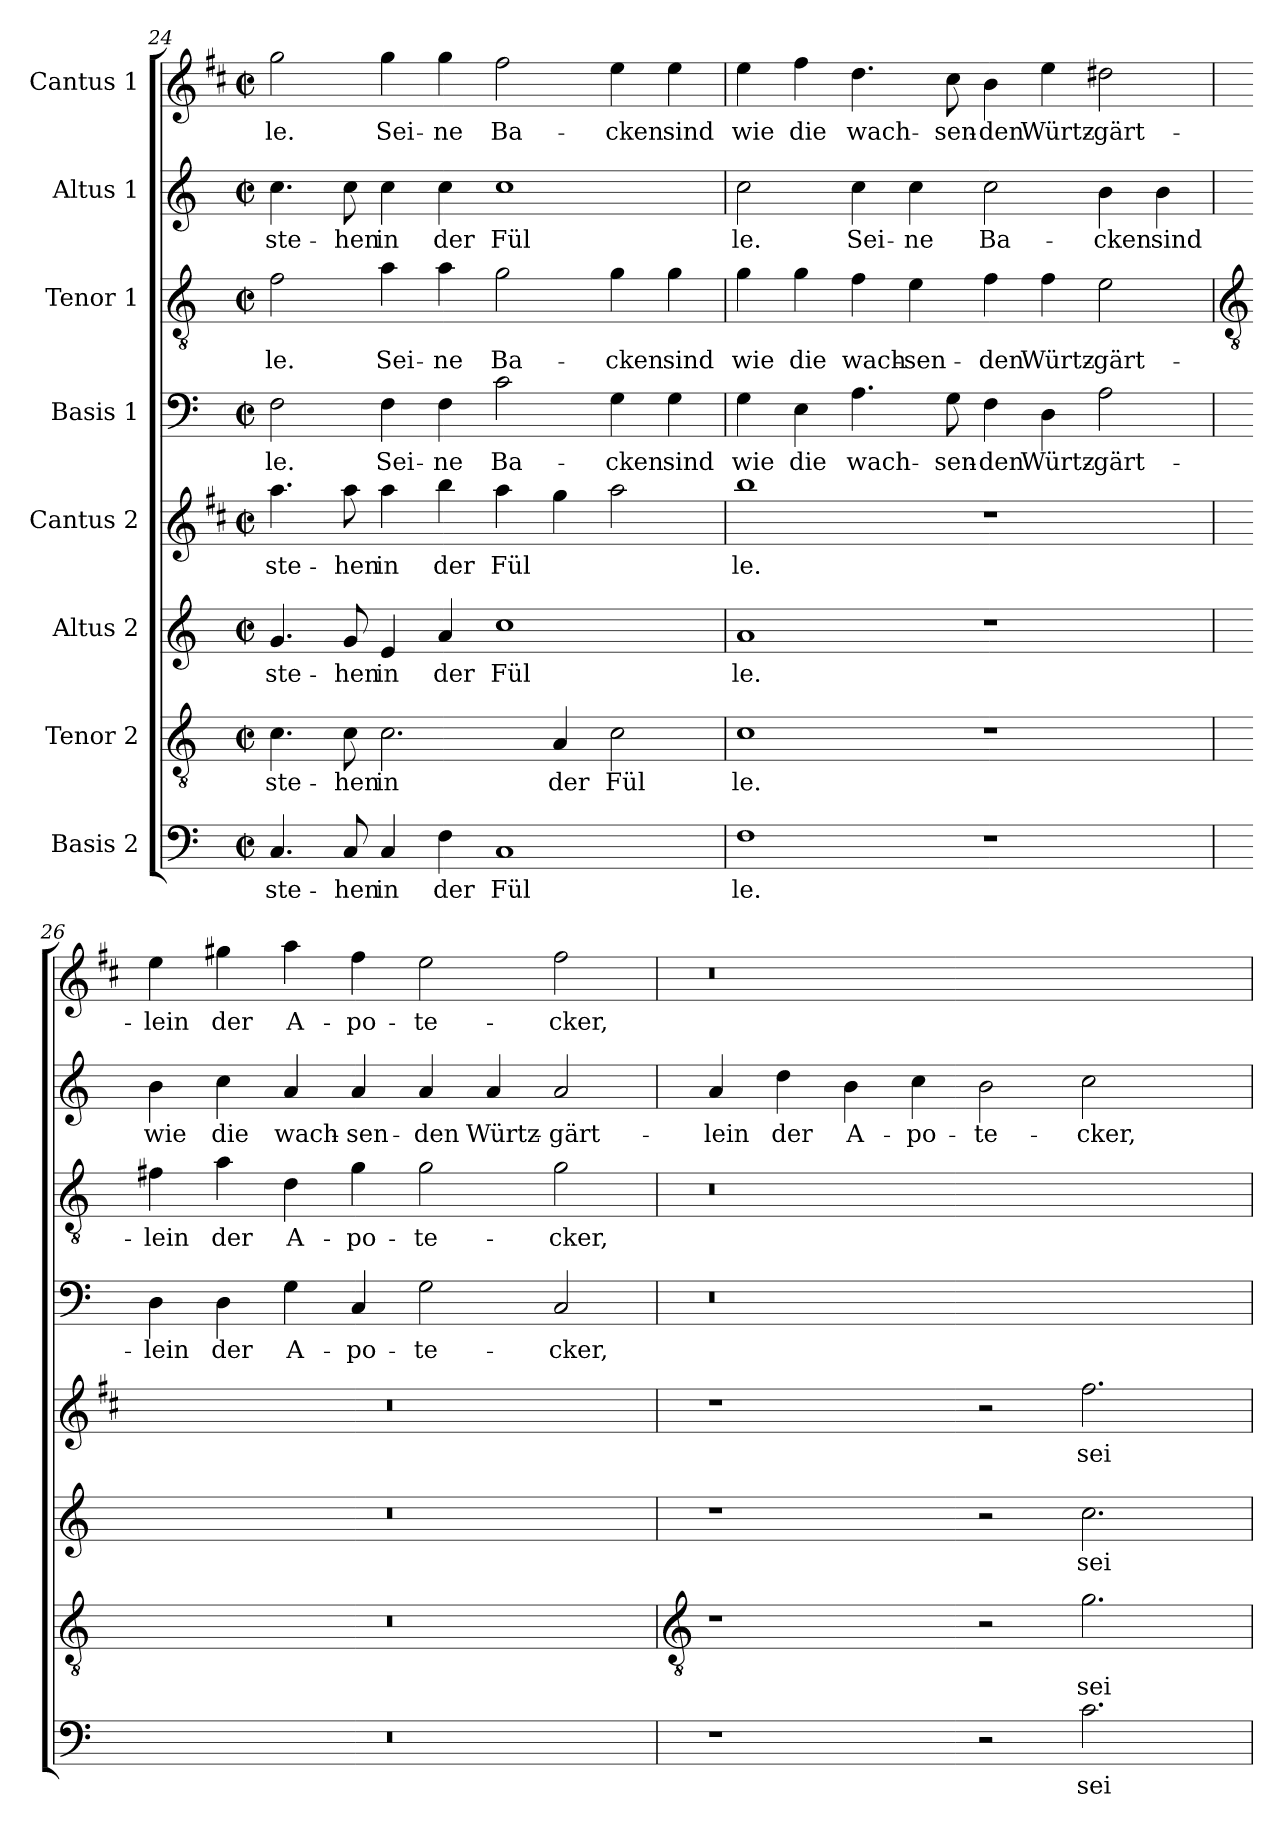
**kern	**text	**kern	**text	**kern	**text	**kern	**text	**kern	**text	**kern	**text	**kern	**text	**kern	**text
*part8	*part8	*part7	*part7	*part6	*part6	*part5	*part5	*part4	*part4	*part3	*part3	*part2	*part2	*part1	*part1
*staff8	*staff8	*staff7	*staff7	*staff6	*staff6	*staff5	*staff5	*staff4	*staff4	*staff3	*staff3	*staff2	*staff2	*staff1	*staff1
*I"Basis 2	*	*I"Tenor 2	*	*I"Altus 2	*	*I"Cantus 2	*	*I"Basis 1	*	*I"Tenor 1	*	*I"Altus 1	*	*I"Cantus 1	*
!!LO:LB:g=z
*clefF4	*	*clefGv2	*	*clefG2	*	*clefG2	*	*clefF4	*	*clefGv2	*	*clefG2	*	*clefG2	*
*	*	*	*	*	*	*ITrd1c2	*	*	*	*	*	*	*	*ITrd1c2	*
*k[]	*	*k[]	*	*k[]	*	*k[]	*	*k[]	*	*k[]	*	*k[]	*	*k[]	*
*C:	*	*C:	*	*C:	*	*C:	*	*C:	*	*C:	*	*C:	*	*C:	*
*M4/2	*	*M4/2	*	*M4/2	*	*M4/2	*	*M4/2	*	*M4/2	*	*M4/2	*	*M4/2	*
*met(c|)	*	*met(c|)	*	*met(c|)	*	*met(c|)	*	*met(c|)	*	*met(c|)	*	*met(c|)	*	*met(c|)	*
=24	=24	=24	=24	=24	=24	=24	=24	=24	=24	=24	=24	=24	=24	=24	=24
!	!LO:LY:b	!	!LO:LY:b	!	!LO:LY:b	!	!LO:LY:b	!	!LO:LY:b	!	!LO:LY:b	!	!LO:LY:b	!	!LO:LY:b
4.C	ste-	4.c	ste-	4.g	ste-	4.gg	ste-	2F	le.	2f	le.	4.cc	ste-	2ff	le.
!	!LO:LY:b	!	!LO:LY:b	!	!LO:LY:b	!	!LO:LY:b	!	!	!	!	!	!LO:LY:b	!	!
8C	-hen	8c	-hen	8g	-hen	8gg	-hen	.	.	.	.	8cc	-hen	.	.
!	!LO:LY:b	!	!LO:LY:b	!	!LO:LY:b	!	!LO:LY:b	!	!LO:LY:b	!	!LO:LY:b	!	!LO:LY:b	!	!LO:LY:b
4C	in	2.c	in	4e	in	4gg	in	4F	Sei-	4a	Sei-	4cc	in	4ff	Sei-
!	!LO:LY:b	!	!	!	!LO:LY:b	!	!LO:LY:b	!	!LO:LY:b	!	!LO:LY:b	!	!LO:LY:b	!	!LO:LY:b
4F	der	.	.	4a	der	4aa	der	4F	-ne	4a	-ne	4cc	der	4ff	-ne
!	!LO:LY:b	!	!	!	!LO:LY:b	!	!LO:LY:b	!	!LO:LY:b	!	!LO:LY:b	!	!LO:LY:b	!	!LO:LY:b
1C	Fül	.	.	1cc	Fül	4gg	Fül	2c	Ba-	2g	Ba-	1cc	Fül	2ee	Ba-
!	!	!	!LO:LY:b	!	!	!	!	!	!	!	!	!	!	!	!
.	.	4A	der	.	.	4ff	.	.	.	.	.	.	.	.	.
!	!	!	!LO:LY:b	!	!	!	!	!	!LO:LY:b	!	!LO:LY:b	!	!	!	!LO:LY:b
.	.	2c	Fül	.	.	2gg	.	4G	-cken	4g	-cken	.	.	4dd	-cken
!	!	!	!	!	!	!	!	!	!LO:LY:b	!	!LO:LY:b	!	!	!	!LO:LY:b
.	.	.	.	.	.	.	.	4G	sind	4g	sind	.	.	4dd	sind
=25	=25	=25	=25	=25	=25	=25	=25	=25	=25	=25	=25	=25	=25	=25	=25
!	!LO:LY:b	!	!LO:LY:b	!	!LO:LY:b	!	!LO:LY:b	!	!LO:LY:b	!	!LO:LY:b	!	!LO:LY:b	!	!LO:LY:b
1F	le.	1c	le.	1a	le.	1aa	le.	4G	wie	4g	wie	2cc	le.	4dd	wie
!	!	!	!	!	!	!	!	!	!LO:LY:b	!	!LO:LY:b	!	!	!	!LO:LY:b
.	.	.	.	.	.	.	.	4E	die	4g	die	.	.	4ee	die
!	!	!	!	!	!	!	!	!	!LO:LY:b	!	!LO:LY:b	!	!LO:LY:b	!	!LO:LY:b
.	.	.	.	.	.	.	.	4.A	wach-	4f	wach-	4cc	Sei-	4.cc	wach-
!	!	!	!	!	!	!	!	!	!	!	!LO:LY:b	!	!LO:LY:b	!	!
.	.	.	.	.	.	.	.	.	.	4e	-sen-	4cc	-ne	.	.
!	!	!	!	!	!	!	!	!	!LO:LY:b	!	!	!	!	!	!LO:LY:b
.	.	.	.	.	.	.	.	8G	-sen-	.	.	.	.	8b	-sen-
!	!	!	!	!	!	!	!	!	!LO:LY:b	!	!LO:LY:b	!	!LO:LY:b	!	!LO:LY:b
1r	.	1r	.	1r	.	1r	.	4F	-den	4f	-den	2cc	Ba-	4a	-den
!	!	!	!	!	!	!	!	!	!LO:LY:b	!	!LO:LY:b	!	!	!	!LO:LY:b
.	.	.	.	.	.	.	.	4D	Würtz-	4f	Würtz-	.	.	4dd	Würtz-
!	!	!	!	!	!	!	!	!	!LO:LY:b	!	!LO:LY:b	!	!LO:LY:b	!	!LO:LY:b
.	.	.	.	.	.	.	.	2A	-gärt-	2e	-gärt-	4b	-cken	2cc#X	-gärt-
!	!	!	!	!	!	!	!	!	!	!	!	!	!LO:LY:b	!	!
.	.	.	.	.	.	.	.	.	.	.	.	4b	sind	.	.
!!LO:LB:g=z
=26	=26	=26	=26	=26	=26	=26	=26	=26	=26	=26	=26	=26	=26	=26	=26
*	*	*	*	*	*	*	*	*	*	*clefGv2	*	*	*	*	*
!	!	!	!	!	!	!	!	!	!LO:LY:b	!	!LO:LY:b	!	!LO:LY:b	!	!LO:LY:b
0r	.	0r	.	0r	.	0r	.	4D	-lein	4f#X	-lein	4b	wie	4dd	-lein
!	!	!	!	!	!	!	!	!	!LO:LY:b	!	!LO:LY:b	!	!LO:LY:b	!	!LO:LY:b
.	.	.	.	.	.	.	.	4D	der	4a	der	4cc	die	4ff#X	der
!	!	!	!	!	!	!	!	!	!LO:LY:b	!	!LO:LY:b	!	!LO:LY:b	!	!LO:LY:b
.	.	.	.	.	.	.	.	4G	A-	4d	A-	4a	wach-	4gg	A-
!	!	!	!	!	!	!	!	!	!LO:LY:b	!	!LO:LY:b	!	!LO:LY:b	!	!LO:LY:b
.	.	.	.	.	.	.	.	4C	-po-	4g	-po-	4a	-sen-	4ee	-po-
!	!	!	!	!	!	!	!	!	!LO:LY:b	!	!LO:LY:b	!	!LO:LY:b	!	!LO:LY:b
.	.	.	.	.	.	.	.	2G	-te-	2g	-te-	4a	-den	2dd	-te-
!	!	!	!	!	!	!	!	!	!	!	!	!	!LO:LY:b	!	!
.	.	.	.	.	.	.	.	.	.	.	.	4a	Würtz-	.	.
!	!	!	!	!	!	!	!	!	!LO:LY:b	!	!LO:LY:b	!	!LO:LY:b	!	!LO:LY:b
.	.	.	.	.	.	.	.	2C	-cker,	2g	-cker,	2a	-gärt-	2ee	-cker,
!!LO:LB:g=z
=27	=27	=27	=27	=27	=27	=27	=27	=27	=27	=27	=27	=27	=27	=27	=27
*	*	*clefGv2	*	*	*	*	*	*	*	*	*	*	*	*	*
!	!	!	!	!	!	!	!	!	!	!	!	!	!LO:LY:b	!	!
1r	.	1r	.	1r	.	1r	.	0r	.	0r	.	4a	-lein	0r	.
!	!	!	!	!	!	!	!	!	!	!	!	!	!LO:LY:b	!	!
.	.	.	.	.	.	.	.	.	.	.	.	4dd	der	.	.
!	!	!	!	!	!	!	!	!	!	!	!	!	!LO:LY:b	!	!
.	.	.	.	.	.	.	.	.	.	.	.	4b	A-	.	.
!	!	!	!	!	!	!	!	!	!	!	!	!	!LO:LY:b	!	!
.	.	.	.	.	.	.	.	.	.	.	.	4cc	-po-	.	.
!	!	!	!	!	!	!	!	!	!	!	!	!	!LO:LY:b	!	!
2r	.	2r	.	2r	.	2r	.	.	.	.	.	2b	-te-	.	.
!	!LO:LY:b	!	!LO:LY:b	!	!LO:LY:b	!	!LO:LY:b	!	!	!	!	!	!LO:LY:b	!	!
2.c	sei-	2.g	sei-	2.cc	sei-	2.ee	sei-	.	.	.	.	2cc	-cker,	.	.
.	.	.	.	.	.	.	.	4ryy	.	4ryy	.	4ryy	.	4ryy	.
=	=	=	=	=	=	=	=	=	=	=	=	=	=	=	=
*-	*-	*-	*-	*-	*-	*-	*-	*-	*-	*-	*-	*-	*-	*-	*-
